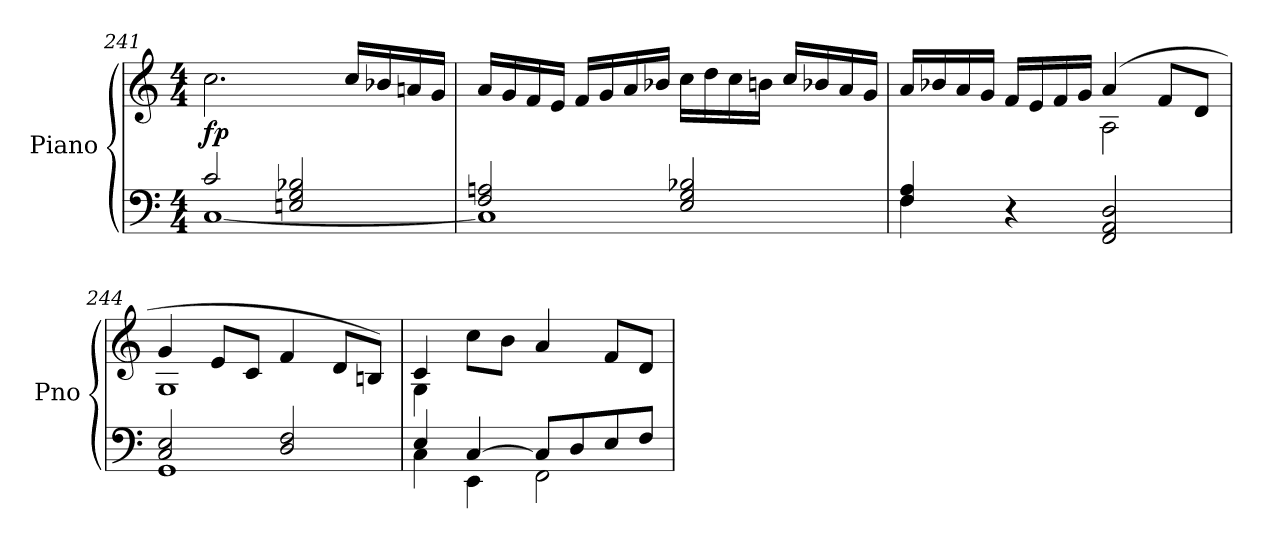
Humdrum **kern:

**kern	**kern	**dynam
*part1	*part1	*part1
*staff2	*staff1	*staff1/2
*I"Piano	*	*
*I'Pno	*	*
*clefF4	*clefG2	*
*k[]	*k[]	*
*M4/4	*M4/4	*
=241	=241	=241
*^	*	*
!	!	!	!LO:DY:b
2c/	[1C	2.cc\	fp
2En/ 2G/ 2B-X/	.	.	.
.	.	16cc/LL	.
.	.	16b-X/	.
.	.	16an/	.
.	.	16g/JJ	.
!!LO:LB:g=z
=242	=242	=242	=242
2F/ 2An/	1C]	16a/LL	.
.	.	16g/	.
.	.	16f/	.
.	.	16e/JJ	.
.	.	16f/LL	.
.	.	16g/	.
.	.	16a/	.
.	.	16b-X/JJ	.
2E/ 2G/ 2B-X/	.	16cc\LL	.
.	.	16dd\	.
.	.	16cc\	.
.	.	16bn\JJ	.
.	.	16cc/LL	.
.	.	16b-X/	.
.	.	16a/	.
.	.	16g/JJ	.
!!LO:LB:g=z
=243	=243	=243	=243
*	*	*^	*
4F/ 4A/	4F\	16a/LL	2ryy	.
.	.	16b-X/	.	.
.	.	16a/	.	.
.	.	16g/JJ	.	.
4r	2.ryy	16f/LL	.	.
.	.	16e/	.	.
.	.	16f/	.	.
.	.	16g/JJ	.	.
2FF/ 2AA/ 2D/	.	(4a/	2A\	.
.	.	8f/L	.	.
.	.	8d/J	.	.
=244	=244	=244	=244	=244
2C/ 2E/	1GG	4g/	1G	.
.	.	8e/L	.	.
.	.	8c/J	.	.
2D/ 2F/	.	4f/	.	.
.	.	8d/L	.	.
.	.	8Bn/J)	.	.
=245	=245	=245	=245	=245
4E/	4C\	4c/	4G\	.
!	!	!	!	!LO:DY:b
[4C/	4EE\	8cc\L	2.ryy	other-dynamics
.	.	8b\J	.	.
8C/L]	2FF\	4a/	.	.
8D/	.	.	.	.
8E/	.	8f/L	.	.
8F/J	.	8d/J	.	.
*v	*v	*	*	*
*	*v	*v	*
=	=	=
*-	*-	*-
